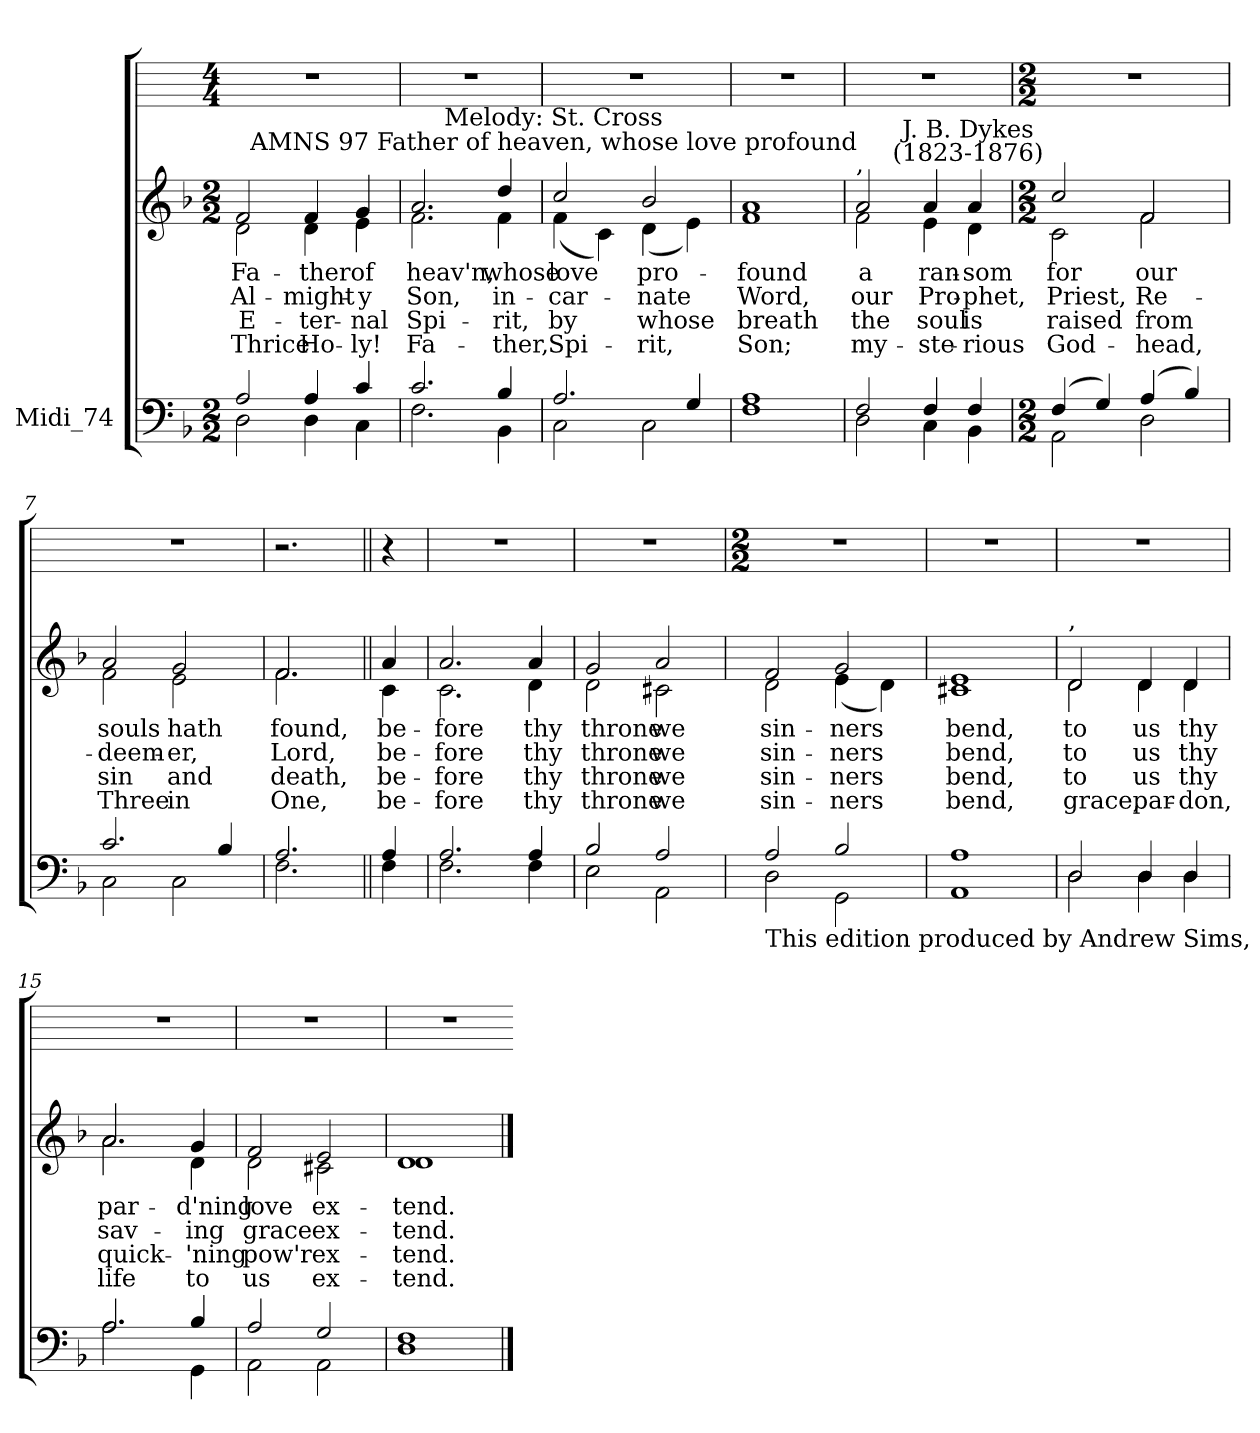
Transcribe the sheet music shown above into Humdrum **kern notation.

**kern	**kern	**text	**text	**text	**text	**kern
*part3	*part2	*part2	*part2	*part2	*part2	*part1
*staff3	*staff2	*staff2	*staff2	*staff2	*staff2	*staff1
*I"Midi_74	*	*	*	*	*	*
*clefF4	*clefG2	*	*	*	*	*
*k[b-]	*k[b-]	*	*	*	*	*
*F:	*F:	*	*	*	*	*
*M2/2	*M2/2	*	*	*	*	*M4/4
=1	=1	=1	=1	=1	=1	=1
*^	*	*	*	*	*	*
!	!	!LO:TX:a:cj:t=E. Cooper\n(1770-1833)	!	!	!	!	!
!	!	!	!LO:LY:b	!LO:LY:b	!LO:LY:b	!LO:LY:b	!
*	*	*^	*	*	*	*	*
2A/	2D\	2f/	2d\	Fa-	-Al-	-E-	-Thrice	1r
!	!	!	!	!LO:LY:b	!LO:LY:b	!LO:LY:b	!LO:LY:b	!
4A/	4D\	4f/	4d\	ther	might-	-ter-	-Ho-	.
!	!	!	!	!LO:LY:b	!LO:LY:b	!LO:LY:b	!LO:LY:b	!
4c/	4C\	4g/	4e\	-of	y	nal	ly!	.
=2	=2	=2	=2	=2	=2	=2	=2	=2
!	!	!	!	!LO:LY:b	!LO:LY:b	!LO:LY:b	!LO:LY:b	!
2.c/	2.F\	2.a/	2.f\	heav'n,	Son,	Spi-	-Fa-	1r
!	!	!	!	!LO:LY:b	!LO:LY:b	!LO:LY:b	!LO:LY:b	!
4B-/	4BB-\	4dd/	4f\	-whose	in-	-rit,	ther,	.
=3	=3	=3	=3	=3	=3	=3	=3	=3
!	!	!LO:TX:a:cj:t=AMNS 97 Father of heaven, whose love profound	!	!	!	!	!	!
!	!	!LO:TX:a:cj:t=Melody&colon; St. Cross	!	!	!	!	!	!
!	!	!	!	!LO:LY:b	!LO:LY:b	!LO:LY:b	!LO:LY:b	!
2.A/	2C\	2cc/	(<4f\	love	car-	-by	Spi-	1r
.	.	.	4c\)	.	.	.	.	.
!	!	!	!	!LO:LY:b	!LO:LY:b	!LO:LY:b	!LO:LY:b	!
.	2C\	2b-/	(<4d\	-pro-	-nate	whose	rit,	.
4G/	.	.	4e\)	.	.	.	.	.
=4	=4	=4	=4	=4	=4	=4	=4	=4
!	!	!	!	!LO:LY:b	!LO:LY:b	!LO:LY:b	!LO:LY:b	!
1A/	1F\	1a/	1f\	found	Word,	breath	Son;	1r
=5	=5	=5	=5	=5	=5	=5	=5	=5
!	!	!LO:TX:a:t=,	!	!	!	!	!	!
!	!	!	!	!LO:LY:b	!LO:LY:b	!LO:LY:b	!LO:LY:b	!
2F/	2D\	2a/	2f\	a	our	the	my-	1r
!	!	!	!	!LO:LY:b	!LO:LY:b	!LO:LY:b	!LO:LY:b	!
4F/	4C\	4a/	4e\	-ran-	-Pro-	-soul	ste-	.
!	!	!LO:TX:a:cj:t=J. B. Dykes\n(1823-1876)	!	!	!	!	!	!
!	!	!	!	!LO:LY:b	!LO:LY:b	!LO:LY:b	!LO:LY:b	!
4F/	4BB-\	4a/	4d\	-som	phet,	is	rious	.
!!LO:LB:g=z
=6	=6	=6	=6	=6	=6	=6	=6	=6
*M2/2	*	*M2/2	*	*	*	*	*	*M2/2
!	!	!	!	!LO:LY:b	!LO:LY:b	!LO:LY:b	!LO:LY:b	!
(>4F/	2AA\	2cc/	2c\	for	Priest,	raised	God-	1r
4G/)	.	.	.	.	.	.	.	.
!	!	!	!	!LO:LY:b	!LO:LY:b	!LO:LY:b	!LO:LY:b	!
(>4A/	2D\	2f/	2f\	-our	Re-	-from	head,	.
4B-/)	.	.	.	.	.	.	.	.
=7	=7	=7	=7	=7	=7	=7	=7	=7
!	!	!	!	!LO:LY:b	!LO:LY:b	!LO:LY:b	!LO:LY:b	!
2.c/	2C\	2a/	2f\	souls	deem-	-sin	Three	1r
!	!	!	!	!LO:LY:b	!LO:LY:b	!LO:LY:b	!LO:LY:b	!
.	2C\	2g/	2e\	hath	er,	and	in	.
4B-/	.	.	.	.	.	.	.	.
=8	=8	=8	=8	=8	=8	=8	=8	=8
!	!	!	!	!LO:LY:b	!LO:LY:b	!LO:LY:b	!LO:LY:b	!
2.A/	2.F\	2.f/	2.f\	found,	Lord,	death,	One,	2.r
=9||	=9||	=9||	=9||	=9||	=9||	=9||	=9||	=9||
!	!	!	!	!LO:LY:b	!LO:LY:b	!LO:LY:b	!LO:LY:b	!
4A/	4F\	4a/	4c\	be-	-be-	-be-	-be-	4r
=10	=10	=10	=10	=10	=10	=10	=10	=10
!	!	!	!	!LO:LY:b	!LO:LY:b	!LO:LY:b	!LO:LY:b	!
2.A/	2.F\	2.a/	2.c\	-fore	fore	fore	fore	1r
!	!	!	!	!LO:LY:b	!LO:LY:b	!LO:LY:b	!LO:LY:b	!
4A/	4F\	4a/	4d\	thy	thy	thy	thy	.
=11	=11	=11	=11	=11	=11	=11	=11	=11
!	!	!	!	!LO:LY:b	!LO:LY:b	!LO:LY:b	!LO:LY:b	!
2B-/	2E\	2g/	2d\	throne	throne	throne	throne	1r
!	!	!	!	!LO:LY:b	!LO:LY:b	!LO:LY:b	!LO:LY:b	!
2A/	2AA\	2a/	2c#X\	we	we	we	we	.
!!LO:LB:g=z
=12	=12	=12	=12	=12	=12	=12	=12	=12
*	*	*	*	*	*	*	*	*M2/2
!LO:TX:b:t=This edition produced by Andrew Sims, 2020	!	!	!	!	!	!	!	!
!	!	!	!	!LO:LY:b	!LO:LY:b	!LO:LY:b	!LO:LY:b	!
2A/	2D\	2f/	2d\	sin-	-sin-	-sin-	-sin-	1r
!	!	!	!	!LO:LY:b	!LO:LY:b	!LO:LY:b	!LO:LY:b	!
2B-/	2GG\	2g/	(<4e\	-ners	ners	ners	ners	.
.	.	.	4d\)	.	.	.	.	.
=13	=13	=13	=13	=13	=13	=13	=13	=13
!	!	!	!	!LO:LY:b	!LO:LY:b	!LO:LY:b	!LO:LY:b	!
1A/	1AA\	1e/	1c#X\	bend,	bend,	bend,	bend,	1r
=14	=14	=14	=14	=14	=14	=14	=14	=14
!	!	!LO:TX:a:t=,	!	!	!	!	!	!
!	!	!	!	!LO:LY:b	!LO:LY:b	!LO:LY:b	!LO:LY:b	!
2D/	2D\	2d/	2d\	to	to	to	grace,	1r
!	!	!	!	!LO:LY:b	!LO:LY:b	!LO:LY:b	!LO:LY:b	!
4D/	4D\	4d/	4d\	us	us	us	par-	.
!	!	!	!	!LO:LY:b	!LO:LY:b	!LO:LY:b	!LO:LY:b	!
4D/	4D\	4d/	4d\	-thy	thy	thy	don,	.
=15	=15	=15	=15	=15	=15	=15	=15	=15
!	!	!	!	!LO:LY:b	!LO:LY:b	!LO:LY:b	!LO:LY:b	!
2.A/	2.A\	2.a/	2.a\	par-	-sav-	-quick-	-life	1r
!	!	!	!	!LO:LY:b	!LO:LY:b	!LO:LY:b	!LO:LY:b	!
4B-/	4GG\	4g/	4d\	d'ning	ing	'ning	to	.
=16	=16	=16	=16	=16	=16	=16	=16	=16
!	!	!	!	!LO:LY:b	!LO:LY:b	!LO:LY:b	!LO:LY:b	!
2A/	2AA\	2f/	2d\	love	grace	pow'r	us	1r
!	!	!	!	!LO:LY:b	!LO:LY:b	!LO:LY:b	!LO:LY:b	!
2G/	2AA\	2e/	2c#X\	ex-	-ex-	-ex-	-ex-	.
=17	=17	=17	=17	=17	=17	=17	=17	=17
!	!	!	!	!LO:LY:b	!LO:LY:b	!LO:LY:b	!LO:LY:b	!
1F/	1D\	1d/	1d\	-tend.	tend.	tend.	tend.	1r
*v	*v	*	*	*	*	*	*	*
*	*v	*v	*	*	*	*	*
==	==	=	=	=	=	=
*-	*-	*-	*-	*-	*-	*-
